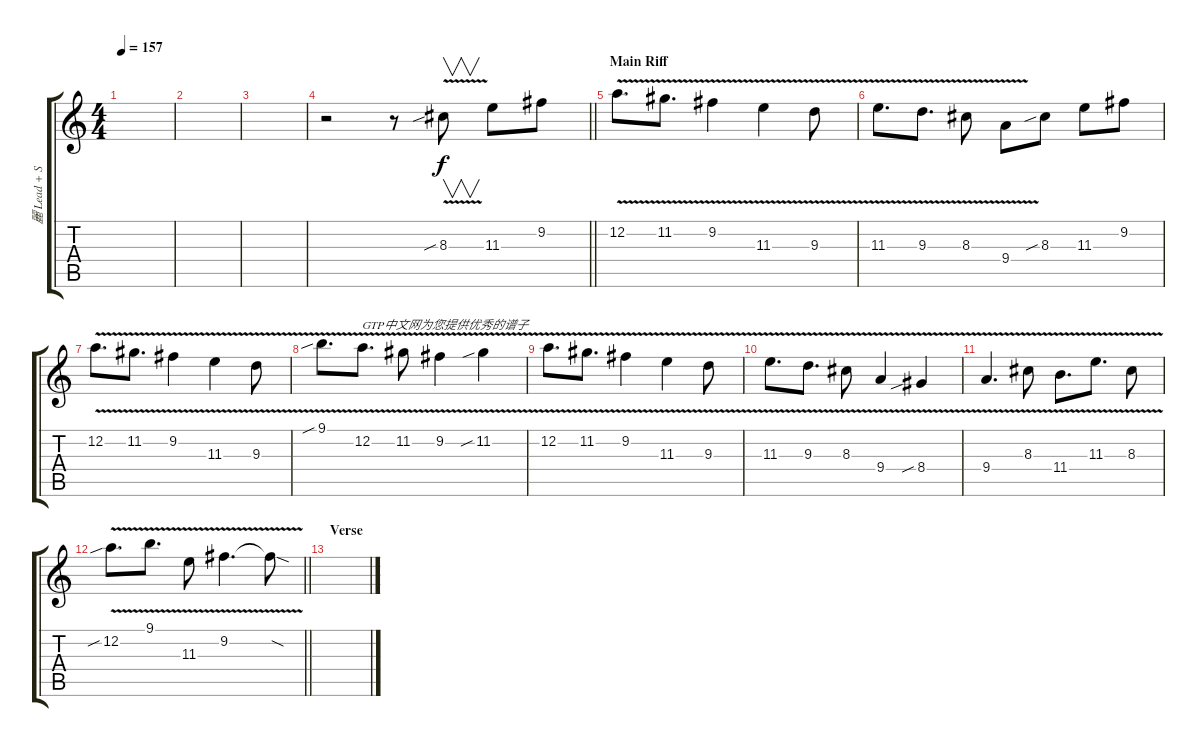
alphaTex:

\track ("麗 Lead + Solo" "麗 Lead + S") {instrument distortionguitar}
\staff {score tabs}
\tuning (D4 A3 F3 C3 G2 D2) {hide}
\ts (4 4)
\tempo 157
\clef g2
\ks c
|
|
|
\barLineRight lightlight
r.2 r.8 8.3{v sib}.8{v} 11.3.8 9.2.8 |
\section ("" "Main Riff")
12.2{v}.8{d} 11.2{v}.8{d} 9.2{v}.4 11.3{v}.4 9.3{v}.8 |
11.3{v}.8{d} 9.3{v}.8{d} 8.3{v}.8 9.4{v}.8 8.3{sib}.8 11.3.8 9.2.8 |
12.2{v}.8{d} 11.2{v}.8{d} 9.2{v}.4 11.3{v}.4 9.3{v}.8 |
9.1{v sib}.8{d} 12.2{v}.8{d txt "GTP中文网为您提供优秀的谱子"} 11.2{v}.8 9.2{v}.4 11.2{v sib}.4 |
12.2{v}.8{d} 11.2{v}.8{d} 9.2{v}.4 11.3{v}.4 9.3{v}.8 |
11.3{v}.8{d} 9.3{v}.8{d} 8.3{v}.8 9.4{v}.4 8.4{v sib}.4 |
9.4{v}.4{d} 8.3{v}.8 11.4{v}.8{d} 11.3{v}.8{d} 8.3{v}.8 |
\barLineRight lightlight
12.2{v sib}.8{d} 9.1{v}.8{d} 11.3{v}.8 9.2{v}.4{d} 9.2{sod t}.8 |
\section ("" "Verse")
